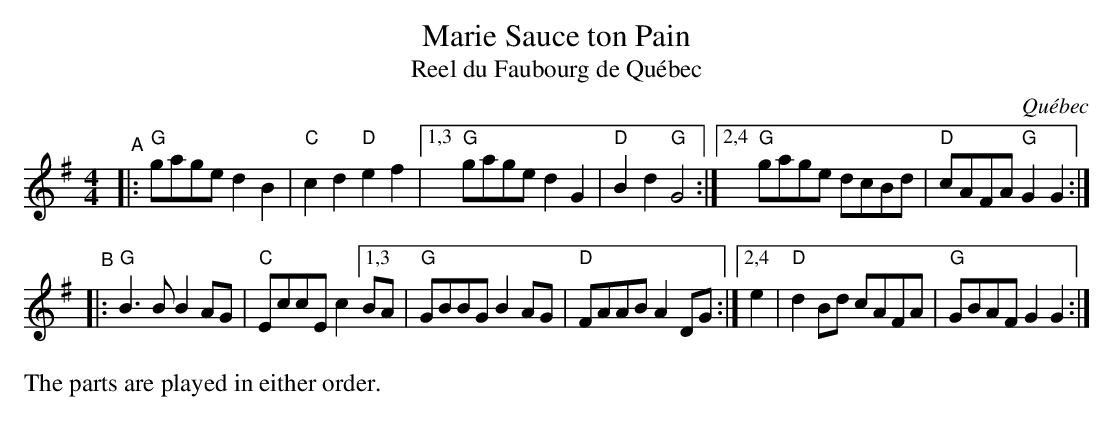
X:1
T: Marie Sauce ton Pain
T: Reel du Faubourg de Qu\'ebec
O: Qu\'ebec
M: 4/4
L: 1/8
K: G
"^A"\
|:\
"G"gage d2B2 | "C"c2d2 "D"e2f2 |\
[1,3 "G"gage d2G2 | "D"B2d2 "G"G4 :|\
[2,4 "G"gage dcBd | "D"cAFA "G"G2 G2 :|
"^B"\
|:\
"G"B3B B2AG | "C"EccE c2 \
[1,3 BA | "G"GBBG B2AG | "D"FAAB A2DG :|\
[2,4 e2 | "D"d2Bd cAFA | "G"GBAF G2G2 :|
